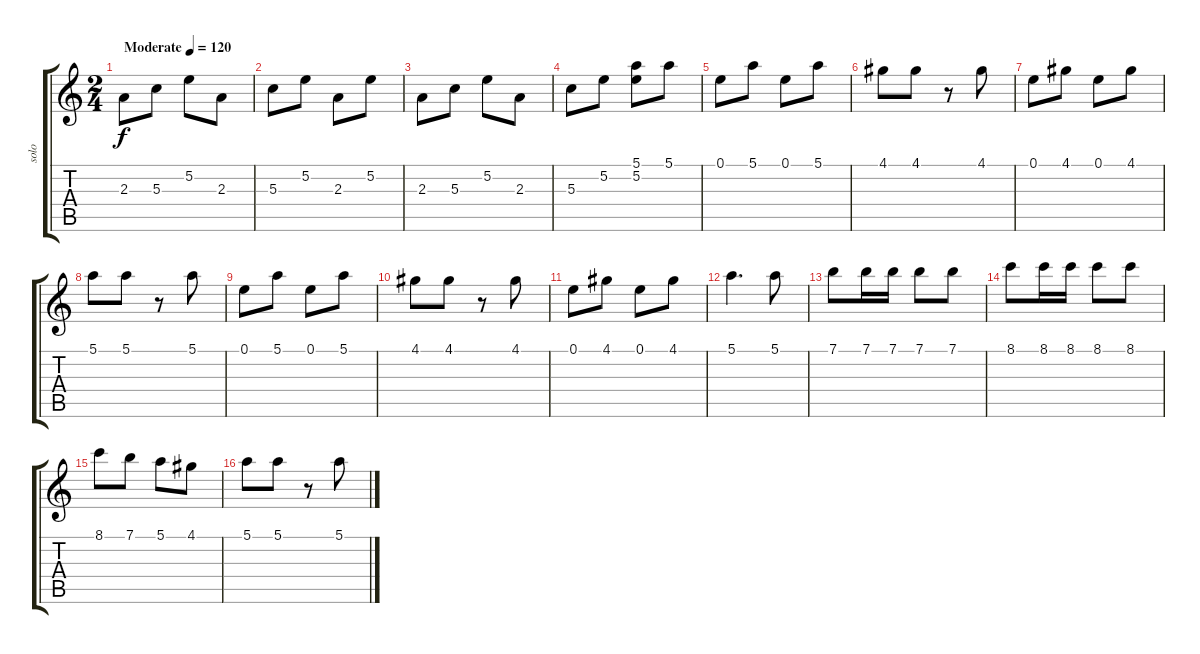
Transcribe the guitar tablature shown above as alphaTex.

\track ("solo" "solo") {instrument acousticguitarsteel}
\staff {score tabs}
\tuning (E4 B3 G3 D3 A2 E2) {hide}
\ts (2 4)
\tempo (120 "Moderate")
\clef g2
\ks c
2.3.8{dy f instrument acousticguitarsteel} 5.3.8 5.2.8 2.3.8 |
5.3.8 5.2.8 2.3.8 5.2.8 |
2.3.8 5.3.8 5.2.8 2.3.8 |
5.3.8 5.2.8 (5.1 5.2).8 5.1.8 |
0.1.8 5.1.8 0.1.8 5.1.8 |
4.1.8 4.1.8 r.8 4.1.8 |
0.1.8 4.1.8 0.1.8 4.1.8 |
5.1.8 5.1.8 r.8 5.1.8 |
0.1.8 5.1.8 0.1.8 5.1.8 |
4.1.8 4.1.8 r.8 4.1.8 |
0.1.8 4.1.8 0.1.8 4.1.8 |
5.1.4{d} 5.1.8 |
7.1.8 7.1.16 7.1.16 7.1.8 7.1.8 |
8.1.8 8.1.16 8.1.16 8.1.8 8.1.8 |
8.1.8 7.1.8 5.1.8 4.1.8 |
5.1.8 5.1.8 r.8 5.1.8
